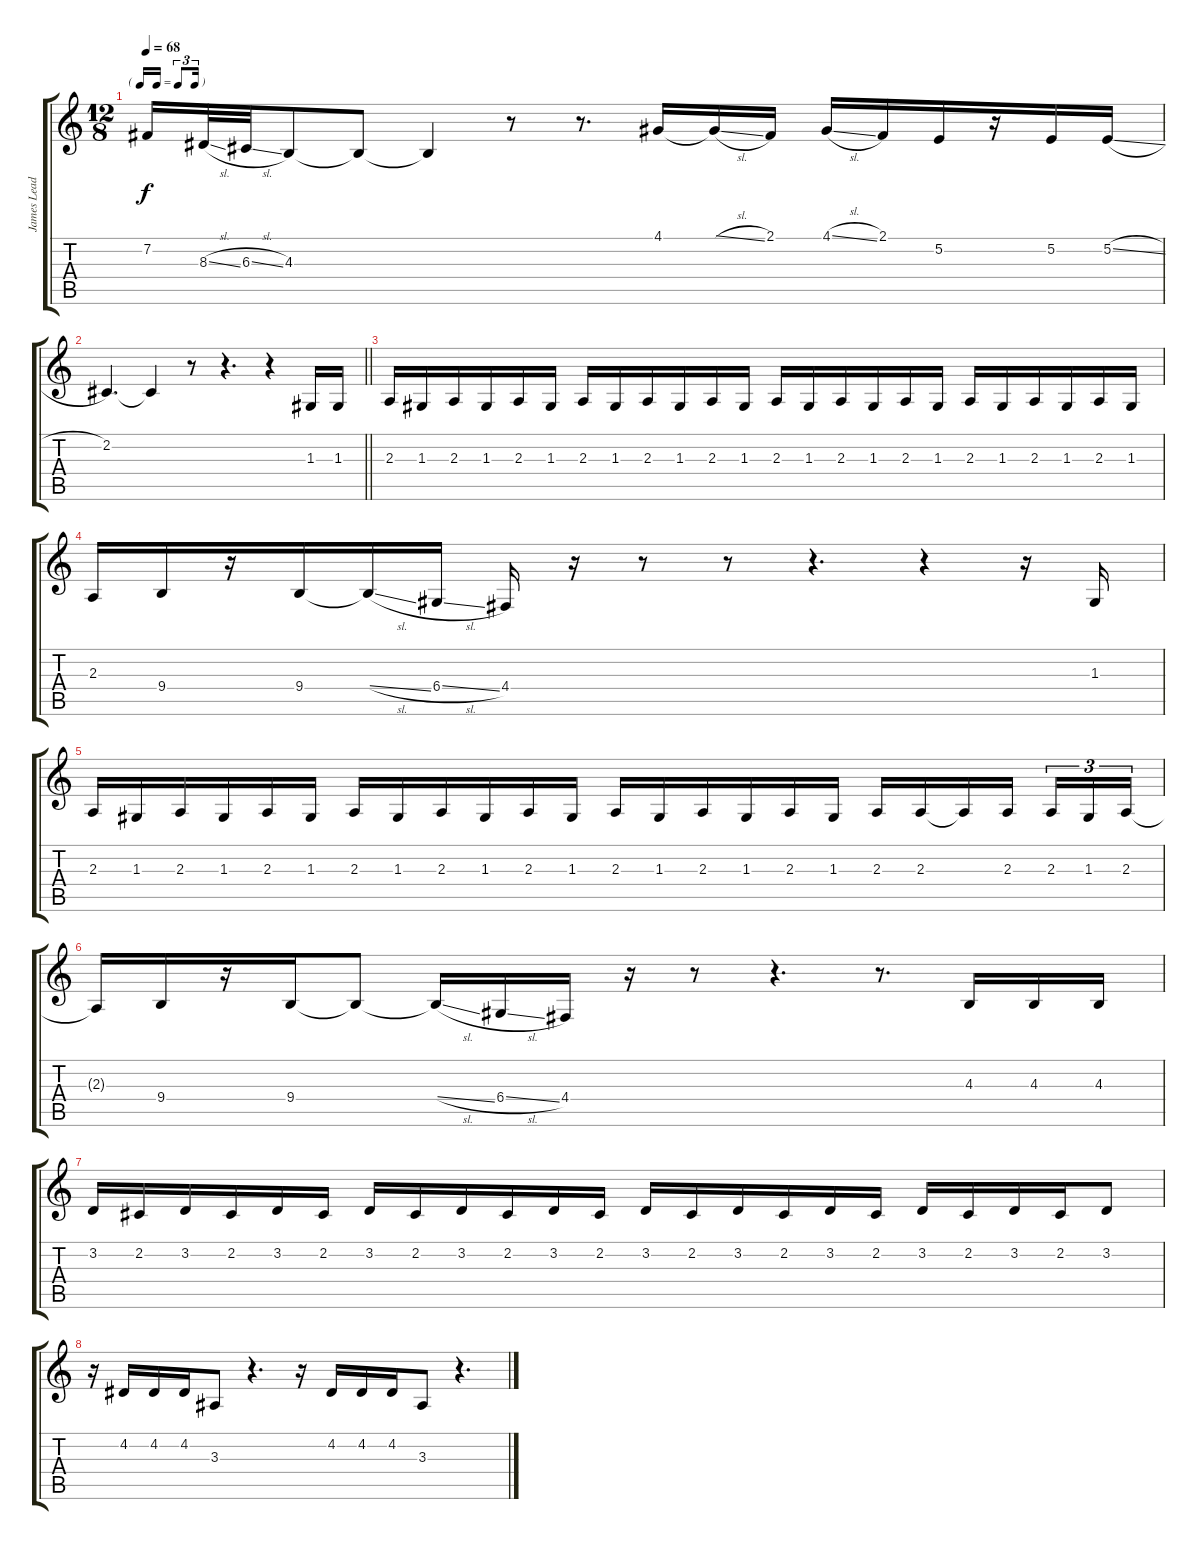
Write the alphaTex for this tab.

\track ("James Lead Vocals" "James Lead") {instrument voiceoohs}
\staff {score tabs}
\tuning (E4 B3 G3 D3 A2 E2) {hide}
\ts (12 8)
\tf triplet16th
\tempo 68
\clef g2
\ks c
7.2{t}.16{dy f} 8.3{sl}.32 6.3{sl}.32 4.3.8 4.3{t}.8 4.3{t}.4 r.8 r.8{d} 4.1.16 4.1{sl t}.16 2.1.16 4.1{sl}.16 2.1.16 5.2.16 r.16 5.2.16 5.2{sl}.16 |
\barLineRight lightlight
2.2.4{d} 2.2{t}.4 r.8 r.4{d} r.4 1.3.16 1.3.16 |
2.3.16 1.3.16 2.3.16 1.3.16 2.3.16 1.3.16 2.3.16 1.3.16 2.3.16 1.3.16 2.3.16 1.3.16 2.3.16 1.3.16 2.3.16 1.3.16 2.3.16 1.3.16 2.3.16 1.3.16 2.3.16 1.3.16 2.3.16 1.3.16 |
2.3.16 9.4.16 r.16 9.4.16 9.4{sl t}.16 6.4{sl}.16 4.4.16 r.16 r.8 r.8 r.4{d} r.4 r.16 1.3.16 |
2.3.16 1.3.16 2.3.16 1.3.16 2.3.16 1.3.16 2.3.16 1.3.16 2.3.16 1.3.16 2.3.16 1.3.16 2.3.16 1.3.16 2.3.16 1.3.16 2.3.16 1.3.16 2.3.16 2.3.16 2.3{t}.16 2.3.16{beam splitsecondary} 2.3.16{tu (3 2)} 1.3.16{tu (3 2)} 2.3.16{tu (3 2)} |
2.3{t}.16 9.4.16 r.16 9.4.16 9.4{t}.8 9.4{sl t}.16 6.4{sl}.16 4.4.16 r.16 r.8 r.4{d} r.8{d} 4.3.16 4.3.16 4.3.16 |
3.2.16 2.2.16 3.2.16 2.2.16 3.2.16 2.2.16 3.2.16 2.2.16 3.2.16 2.2.16 3.2.16 2.2.16 3.2.16 2.2.16 3.2.16 2.2.16 3.2.16 2.2.16 3.2.16 2.2.16 3.2.16 2.2.16 3.2.8 |
r.16 4.2.16 4.2.16 4.2.16 3.3.8 r.4{d} r.16 4.2.16 4.2.16 4.2.16 3.3.8 r.4{d}
